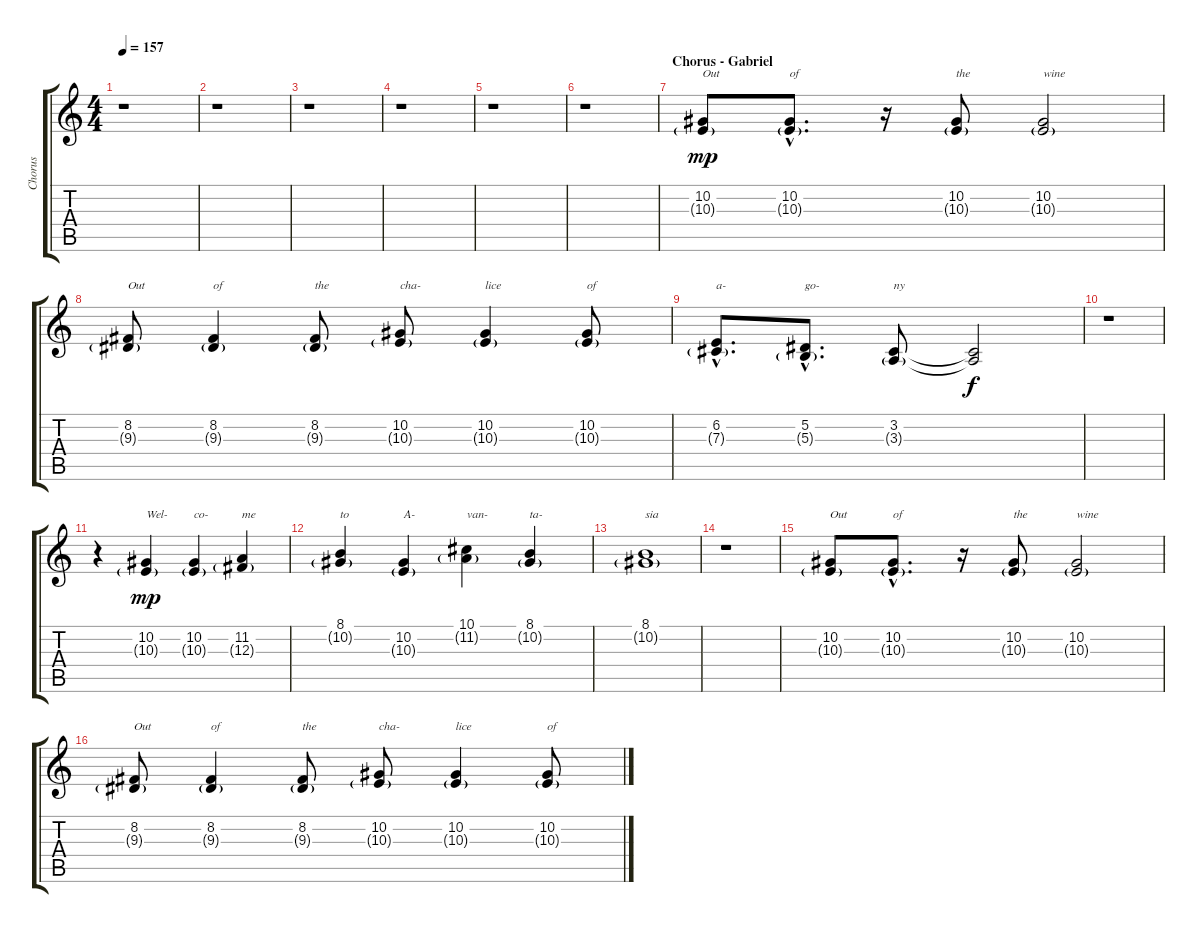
\track ("Chorus" "Chorus") {instrument choiraahs}
\staff {score tabs}
\tuning (Eb4 Bb3 Gb3 Db3 Ab2 Eb2) {hide}
\ts (4 4)
\tempo 157
\clef g2
\ks c
r.1{dy mp} |
r.1 |
r.1 |
r.1 |
r.1 |
r.1 |
\section ("" "Chorus - Gabriel")
(10.2 10.3{g}).8{txt "Out"} (10.2{hac} 10.3{g hac}).8{d txt "of"} r.16 (10.2 10.3{g}).8{txt "the"} (10.2 10.3{g}).2{txt "wine"} |
(8.2 9.3{g}).8{txt "Out"} (8.2 9.3{g}).4{txt "of"} (8.2 9.3{g}).8{txt "the"} (10.2 10.3{g}).8{txt "cha-"} (10.2 10.3{g}).4{txt "lice"} (10.2 10.3{g}).8{txt "of"} |
(6.2{hac} 7.3{g hac}).8{d txt "a-"} (5.2{hac} 5.3{g hac}).8{d txt "go-"} (3.2 3.3{g}).8{txt "ny"} (3.2{t} 3.3{t}).2{dy f} |
r.1 |
r.4 (10.2 10.3{g}).4{txt "Wel-" dy mp} (10.2 10.3{g}).4{txt "co-"} (11.2 12.3{g}).4{txt "me"} |
(8.1 10.2{g}).4{txt "to"} (10.2 10.3{g}).4{txt "A-"} (10.1 11.2{g}).4{txt "van-"} (8.1 10.2{g}).4{txt "ta-"} |
(8.1 10.2{g}).1{txt "sia"} |
r.1 |
(10.2 10.3{g}).8{txt "Out"} (10.2{hac} 10.3{g hac}).8{d txt "of"} r.16 (10.2 10.3{g}).8{txt "the"} (10.2 10.3{g}).2{txt "wine"} |
(8.2 9.3{g}).8{txt "Out"} (8.2 9.3{g}).4{txt "of"} (8.2 9.3{g}).8{txt "the"} (10.2 10.3{g}).8{txt "cha-"} (10.2 10.3{g}).4{txt "lice"} (10.2 10.3{g}).8{txt "of"}
